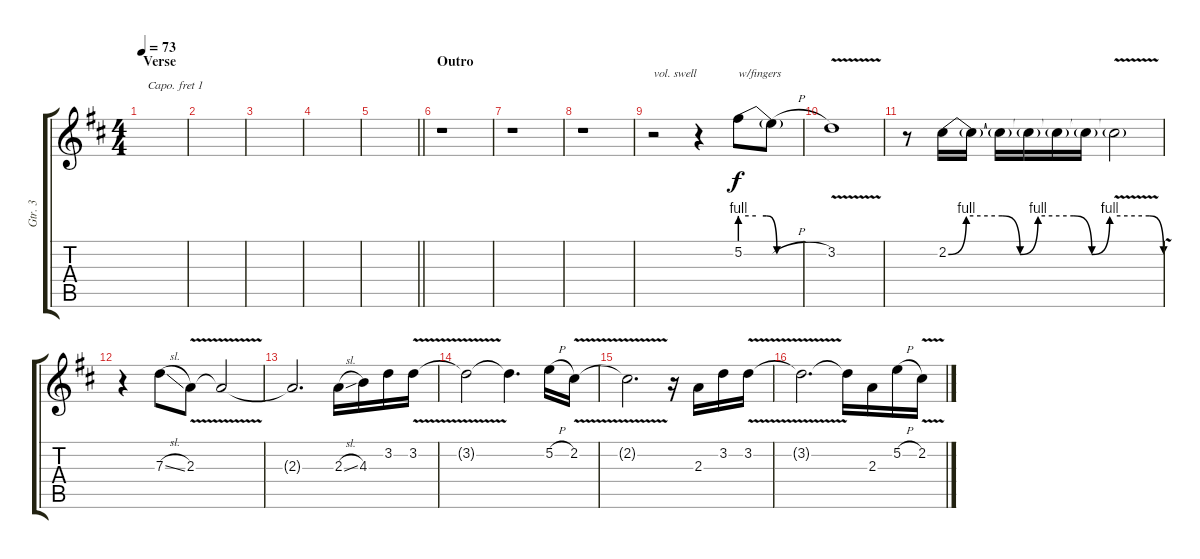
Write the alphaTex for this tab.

\track ("Gtr. 3" "Gtr. 3") {instrument distortionguitar}
\staff {score tabs}
\capo 1
\tuning (Eb4 Bb3 Gb3 Db3 Ab2 Db2) {hide}
\ts (4 4)
\section ("" "Verse")
\tempo 73
\clef g2
\ks d
|
|
|
|
\barLineRight lightlight
|
\section ("" "Outro")
r.1{volume 16 instrument overdrivenguitar} |
r.1 |
r.1 |
r.2{txt "vol. swell"} r.4 5.2{be (custom 0 4 15 4 25 4 35 0 60 0)}.8{txt "w/fingers"} 5.2{h t}.8 |
3.2{v}.1 |
r.8 2.2{be (custom 0 0 5 4 15 4 20 0 25 4 35 4 40 0 45 4 56 4 60 0)}.16 2.2{t}.16 2.2{t}.16 2.2{t}.16 2.2{t}.16 2.2{t}.16 2.2{v t}.2 |
r.4 7.3{sl}.8 2.3{v}.8 2.3{t}.2 |
2.3{t}.2{d} 2.3{sl}.16 4.3.16 3.2.16 3.2{v}.16 |
3.2{t}.2 3.2{t}.4{d} 5.2{h}.16 2.2{v}.16 |
2.2{t}.2{d} r.16 2.3.16 3.2.16 3.2{v}.16 |
3.2{t}.2{d} 3.2{t}.16 2.3.16 5.2{h}.16 2.2{v}.16
